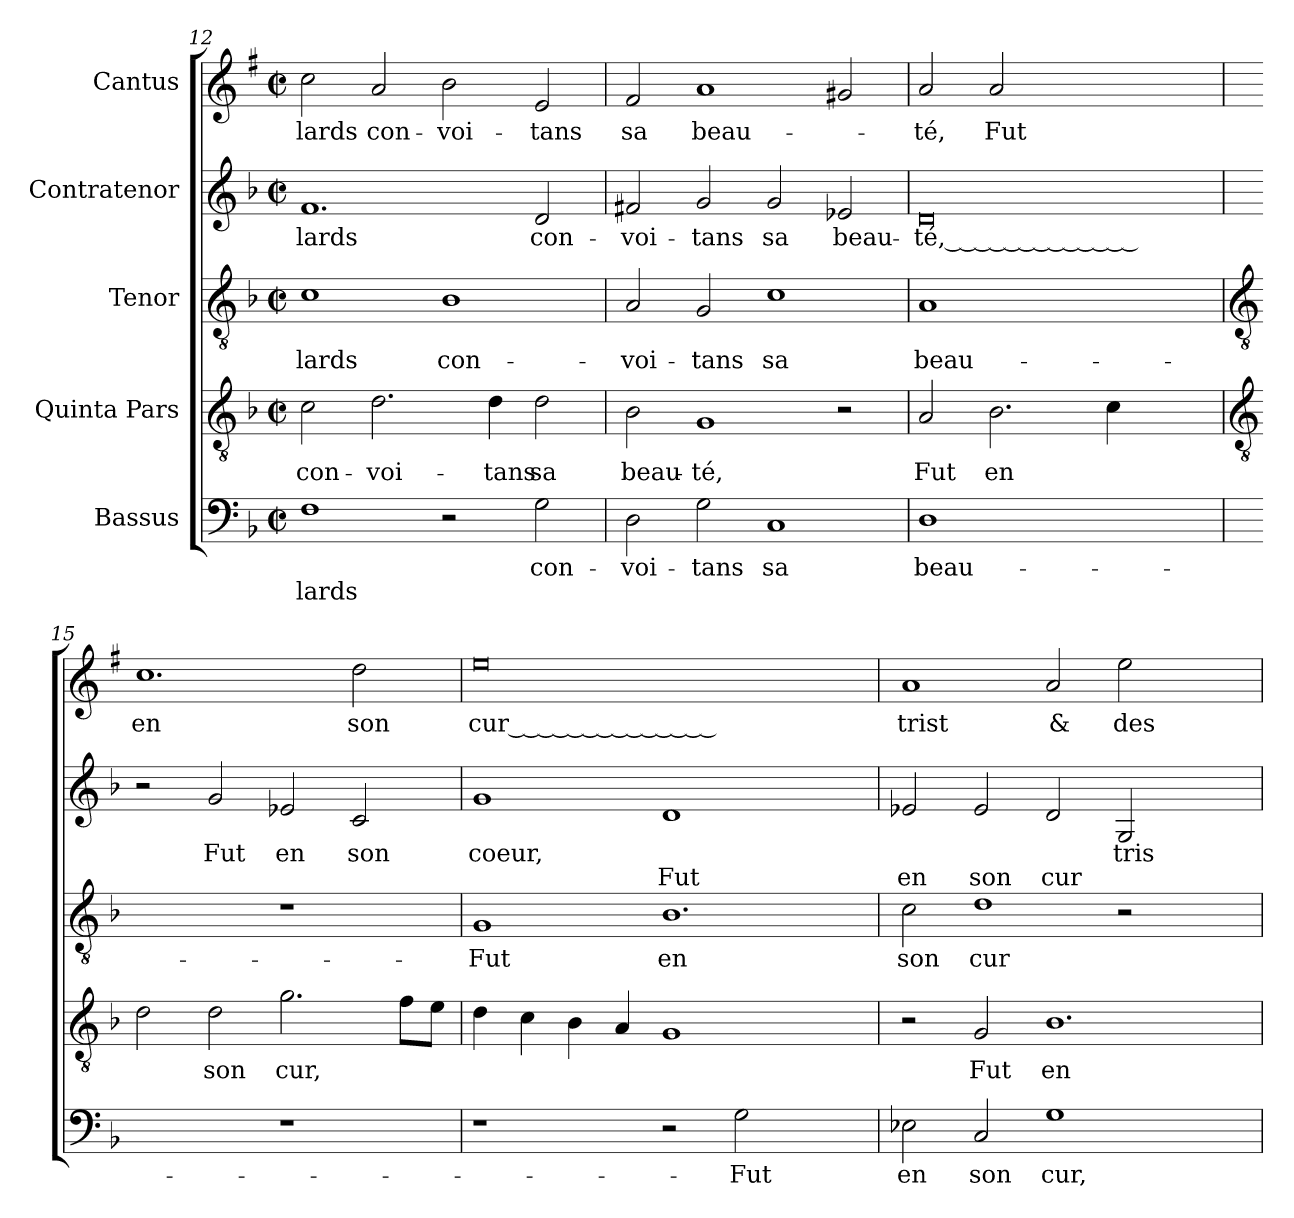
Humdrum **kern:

**kern	**text	**text	**kern	**text	**kern	**text	**kern	**text	**text	**kern	**text
*part5	*part5	*part5	*part4	*part4	*part3	*part3	*part2	*part2	*part2	*part1	*part1
*staff5	*staff5	*staff5	*staff4	*staff4	*staff3	*staff3	*staff2	*staff2	*staff2	*staff1	*staff1
*I"Bassus	*	*	*I"Quinta Pars	*	*I"Tenor	*	*I"Contratenor	*	*	*I"Cantus	*
*clefF4	*	*	*clefGv2	*	*clefGv2	*	*clefG2	*	*	*clefG2	*
*	*	*	*	*	*	*	*	*	*	*ITrd1c2	*
*k[b-]	*	*	*k[b-]	*	*k[b-]	*	*k[b-]	*	*	*k[b-]	*
*F:	*	*	*F:	*	*F:	*	*F:	*	*	*F:	*
*M4/2	*	*	*M4/2	*	*M4/2	*	*M4/2	*	*	*M4/2	*
*met(c|)	*	*	*met(c|)	*	*met(c|)	*	*met(c|)	*	*	*met(c|)	*
=12	=12	=12	=12	=12	=12	=12	=12	=12	=12	=12	=12
!	!	!LO:LY:b	!	!LO:LY:b	!	!LO:LY:b	!	!LO:LY:b	!	!	!LO:LY:b
1F	.	-lards	2c	con-	1c	-lards	1.f	-lards	.	2b-	-lards
!	!	!	!	!LO:LY:b	!	!	!	!	!	!	!LO:LY:b
.	.	.	2.d	-voi-	.	.	.	.	.	2g	con-
!	!	!	!	!	!	!LO:LY:b	!	!	!	!	!LO:LY:b
2r	.	.	.	.	1B-	con-	.	.	.	2a	-voi-
!	!	!	!	!LO:LY:b	!	!	!	!	!	!	!
.	.	.	4d	-tans	.	.	.	.	.	.	.
!	!LO:LY:b	!	!	!LO:LY:b	!	!	!	!LO:LY:b	!	!	!LO:LY:b
2G	con-	.	2d	sa	.	.	2d	con-	.	2d	-tans
=13	=13	=13	=13	=13	=13	=13	=13	=13	=13	=13	=13
!	!LO:LY:b	!	!	!LO:LY:b	!	!LO:LY:b	!	!LO:LY:b	!	!	!LO:LY:b
2D	-voi-	.	2B-	beau-	2A	-voi-	2f#X	-voi-	.	2e	sa
!	!LO:LY:b	!	!	!LO:LY:b	!	!LO:LY:b	!	!LO:LY:b	!	!	!LO:LY:b
2G	-tans	.	1G	-té,	2G	-tans	2g	-tans	.	1g	beau-
!	!LO:LY:b	!	!	!	!	!LO:LY:b	!	!LO:LY:b	!	!	!
1C	sa	.	.	.	1c	sa	2g	sa	.	.	.
!	!	!	!	!	!	!	!	!LO:LY:b	!	!	!
.	.	.	2r	.	.	.	2e-X	beau-	.	2f#	.
=14	=14	=14	=14	=14	=14	=14	=14	=14	=14	=14	=14
!	!LO:LY:b	!	!	!LO:LY:b	!	!LO:LY:b	!	!LO:LY:b	!	!	!LO:LY:b
1D	beau-	.	2A	Fut	1A	beau-	0d	-té,______________	.	2g	-té,
!	!	!	!	!LO:LY:b	!	!	!	!	!	!	!LO:LY:b
.	.	.	2.B-	en	.	.	.	.	.	2g	Fut
!	!LO:LY:b	!	!	!	!	!LO:LY:b	!	!	!	!	!
[1GGyy	-té,_____	.	.	.	[1Gyy	-té,_____	.	.	.	1ryy	.
.	.	.	4c	.	.	.	.	.	.	.	.
.	.	.	2ryy	.	.	.	.	.	.	.	.
!!LO:LB:g=z
=15	=15	=15	=15	=15	=15	=15	=15	=15	=15	=15	=15
*	*	*	*clefGv2	*	*clefGv2	*	*	*	*	*	*
!	!	!	!	!	!	!	!	!	!	!	!LO:LY:b
2GGyy_	.	.	2d	.	2Gyy_	.	2r	.	.	1.b-	en
!	!	!	!	!LO:LY:b	!	!	!	!LO:LY:b	!	!	!
2GGyy]	.	.	2d	son	2Gyy]	.	2g	Fut	.	.	.
!	!	!	!	!LO:LY:b	!	!	!	!LO:LY:b	!	!	!
1r	.	.	2.g	cur,	1r	.	2e-X	en	.	.	.
!	!	!	!	!	!	!	!	!LO:LY:b	!	!	!LO:LY:b
.	.	.	.	.	.	.	2c	son	.	2cc	son
.	.	.	8fL	.	.	.	.	.	.	.	.
.	.	.	8eJ	.	.	.	.	.	.	.	.
=16	=16	=16	=16	=16	=16	=16	=16	=16	=16	=16	=16
!	!	!	!	!	!	!LO:LY:b	!	!LO:LY:b	!	!	!LO:LY:b
1r	.	.	4d	.	1G	Fut	1g	coeur,	.	0dd	cur_______________
.	.	.	4c	.	.	.	.	.	.	.	.
.	.	.	4B-	.	.	.	.	.	.	.	.
.	.	.	4A	.	.	.	.	.	.	.	.
!	!	!	!	!	!	!LO:LY:b	!	!	!LO:LY:b	!	!
2r	.	.	1G	.	1.B-	en	1d	.	Fut	.	.
!	!LO:LY:b	!	!	!	!	!	!	!	!	!	!
2G	Fut	.	.	.	.	.	.	.	.	.	.
2ryy	.	.	2ryy	.	.	.	2ryy	.	.	2ryy	.
=17	=17	=17	=17	=17	=17	=17	=17	=17	=17	=17	=17
!	!LO:LY:b	!	!	!	!	!LO:LY:b	!	!	!LO:LY:b	!	!LO:LY:b
2E-X	en	.	2r	.	2c	son	2e-X	.	en	1g	trist
!	!LO:LY:b	!	!	!LO:LY:b	!	!LO:LY:b	!	!	!LO:LY:b	!	!
2C	son	.	2G	Fut	1d	cur	2e-	.	son	.	.
!	!LO:LY:b	!	!	!LO:LY:b	!	!	!	!	!LO:LY:b	!	!LO:LY:b
1G	cur,	.	1.B-	en	.	.	2d	.	cur	2g	&
!	!	!	!	!	!	!	!	!LO:LY:b	!	!	!LO:LY:b
.	.	.	.	.	2r	.	2G	tris	.	2dd	des-
2ryy	.	.	.	.	2ryy	.	2ryy	.	.	2ryy	.
=	=	=	=	=	=	=	=	=	=	=	=
*-	*-	*-	*-	*-	*-	*-	*-	*-	*-	*-	*-
